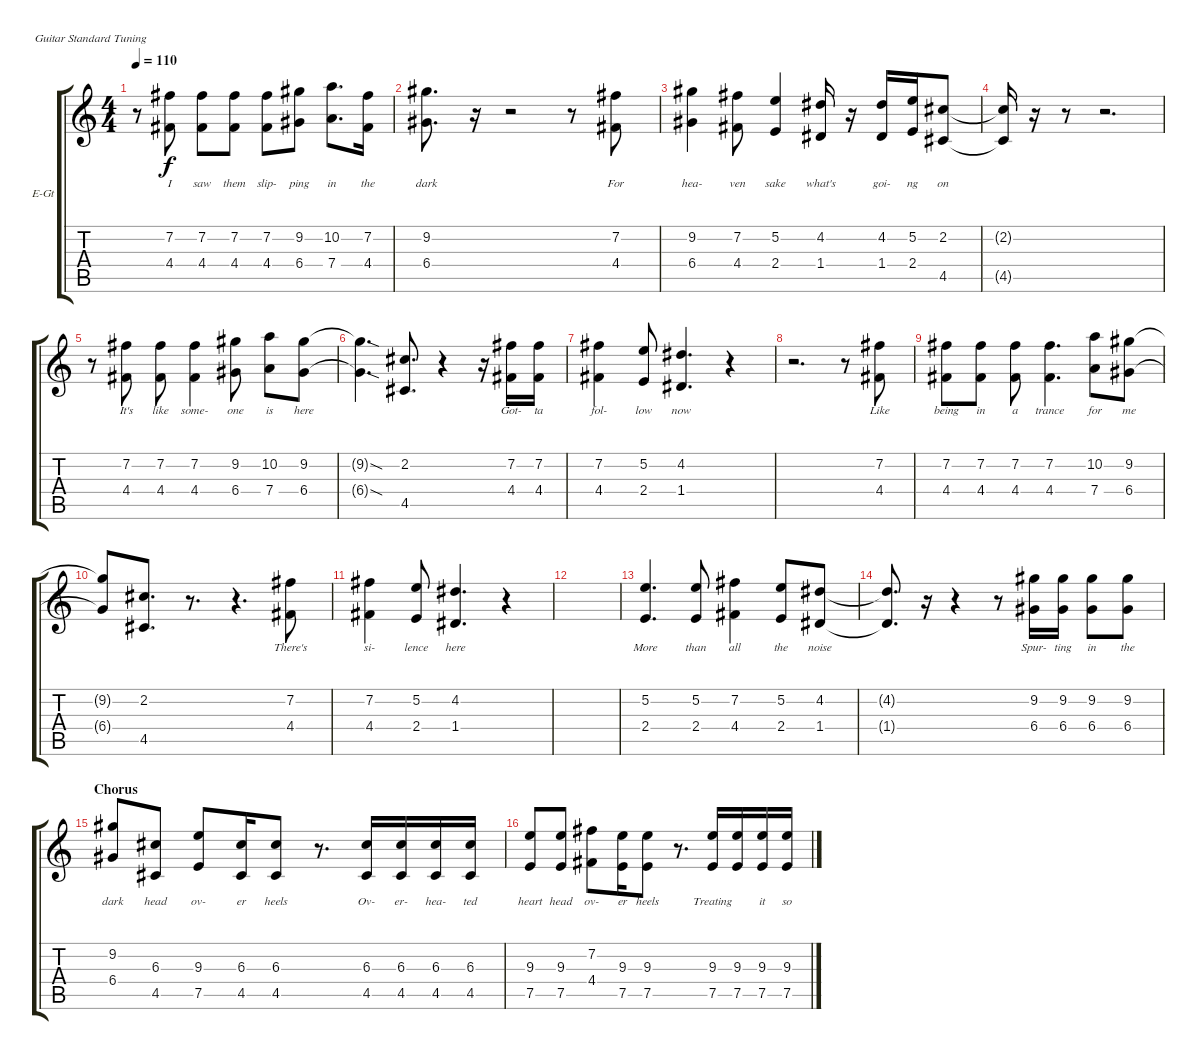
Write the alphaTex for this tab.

\defaultSystemsLayout 4
\bracketExtendMode groupsimilarinstruments
\firstSystemTrackNameOrientation horizontal
\otherSystemsTrackNameOrientation horizontal
\track ("Vocals" "E-Gt") {instrument distortionguitar}
\staff {score tabs}
\tuning (E4 B3 G3 D3 A2 E2)
\ts (4 4)
\tempo 110
\clef g2
\scale
0.333333
\ks c
r.8{dy f} (7.2 4.4).8{lyrics (0 "I") lyrics (1 "") lyrics (2 "") lyrics (3 "") lyrics (4 "")} (7.2 4.4).8{lyrics (0 "saw") lyrics (1 "") lyrics (2 "") lyrics (3 "") lyrics (4 "")} (7.2 4.4).8{lyrics (0 "them") lyrics (1 "") lyrics (2 "") lyrics (3 "") lyrics (4 "")} (7.2 4.4).8{lyrics (0 "slip-") lyrics (1 "") lyrics (2 "") lyrics (3 "") lyrics (4 "")} (9.2 6.4).8{lyrics (0 "ping") lyrics (1 "") lyrics (2 "") lyrics (3 "") lyrics (4 "")} (10.2 7.4).8{d lyrics (0 "in") lyrics (1 "") lyrics (2 "") lyrics (3 "") lyrics (4 "")} (7.2 4.4).16{lyrics (0 "the") lyrics (1 "") lyrics (2 "") lyrics (3 "") lyrics (4 "")} |
\scale
0.333333 (9.2 6.4).8{d lyrics (0 "dark") lyrics (1 "") lyrics (2 "") lyrics (3 "") lyrics (4 "")} r.16 r.2 r.8 (7.2 4.4).8{lyrics (0 "For") lyrics (1 "") lyrics (2 "") lyrics (3 "") lyrics (4 "")} |
\scale
0.333333 (9.2 6.4).4{lyrics (0 "hea-") lyrics (1 "") lyrics (2 "") lyrics (3 "") lyrics (4 "")} (7.2 4.4).8{lyrics (0 "ven") lyrics (1 "") lyrics (2 "") lyrics (3 "") lyrics (4 "")} (5.2 2.4).4{lyrics (0 "sake") lyrics (1 "") lyrics (2 "") lyrics (3 "") lyrics (4 "")} (4.2 1.4).16{lyrics (0 "what's") lyrics (1 "") lyrics (2 "") lyrics (3 "") lyrics (4 "")} r.16 (4.2 1.4).16{lyrics (0 "goi-") lyrics (1 "") lyrics (2 "") lyrics (3 "") lyrics (4 "")} (5.2 2.4).16{lyrics (0 "ng") lyrics (1 "") lyrics (2 "") lyrics (3 "") lyrics (4 "")} (2.2 4.5).8{lyrics (0 "on") lyrics (1 "") lyrics (2 "") lyrics (3 "") lyrics (4 "")} |
\scale
0.333333 (2.2{t} 4.5{t}).16{lyrics (0 "") lyrics (1 "") lyrics (2 "") lyrics (3 "") lyrics (4 "")} r.16 r.8 r.2{d} |
\scale
0.333333 r.8 (7.2 4.4).8{lyrics (0 "It's") lyrics (1 "") lyrics (2 "") lyrics (3 "") lyrics (4 "")} (7.2 4.4).8{lyrics (0 "like") lyrics (1 "") lyrics (2 "") lyrics (3 "") lyrics (4 "")} (7.2 4.4).4{lyrics (0 "some-") lyrics (1 "") lyrics (2 "") lyrics (3 "") lyrics (4 "")} (9.2 6.4).8{lyrics (0 "one") lyrics (1 "") lyrics (2 "") lyrics (3 "") lyrics (4 "")} (10.2 7.4).8{lyrics (0 "is") lyrics (1 "") lyrics (2 "") lyrics (3 "") lyrics (4 "")} (9.2 6.4).8{lyrics (0 "here") lyrics (1 "") lyrics (2 "") lyrics (3 "") lyrics (4 "")} |
\scale
0.333333 (9.2{sod t} 6.4{sod t}).4{d lyrics (0 "") lyrics (1 "") lyrics (2 "") lyrics (3 "") lyrics (4 "")} (2.2 4.5).8{d lyrics (0 "") lyrics (1 "") lyrics (2 "") lyrics (3 "") lyrics (4 "")} r.4 r.16 (7.2 4.4).16{lyrics (0 "Got-") lyrics (1 "") lyrics (2 "") lyrics (3 "") lyrics (4 "")} (7.2 4.4).16{lyrics (0 "ta") lyrics (1 "") lyrics (2 "") lyrics (3 "") lyrics (4 "")} |
\scale
0.333333 (7.2 4.4).4{lyrics (0 "fol-") lyrics (1 "") lyrics (2 "") lyrics (3 "") lyrics (4 "")} (5.2 2.4).8{lyrics (0 "low") lyrics (1 "") lyrics (2 "") lyrics (3 "") lyrics (4 "")} (4.2 1.4).4{d lyrics (0 "now") lyrics (1 "") lyrics (2 "") lyrics (3 "") lyrics (4 "")} r.4 |
\scale
0.333333 r.2{d} r.8 (7.2 4.4).8{lyrics (0 "Like") lyrics (1 "") lyrics (2 "") lyrics (3 "") lyrics (4 "")} |
\scale
0.333333 (7.2 4.4).8{lyrics (0 "being") lyrics (1 "") lyrics (2 "") lyrics (3 "") lyrics (4 "")} (7.2 4.4).8{lyrics (0 "in") lyrics (1 "") lyrics (2 "") lyrics (3 "") lyrics (4 "")} (7.2 4.4).8{lyrics (0 "a") lyrics (1 "") lyrics (2 "") lyrics (3 "") lyrics (4 "")} (7.2 4.4).4{d lyrics (0 "trance") lyrics (1 "") lyrics (2 "") lyrics (3 "") lyrics (4 "")} (10.2 7.4).8{lyrics (0 "for") lyrics (1 "") lyrics (2 "") lyrics (3 "") lyrics (4 "")} (9.2 6.4).8{lyrics (0 "me") lyrics (1 "") lyrics (2 "") lyrics (3 "") lyrics (4 "")} |
\scale
0.333333 (9.2{t} 6.4{t}).8{lyrics (0 "") lyrics (1 "") lyrics (2 "") lyrics (3 "") lyrics (4 "")} (2.2 4.5).8{d lyrics (0 "") lyrics (1 "") lyrics (2 "") lyrics (3 "") lyrics (4 "")} r.8{d} r.4{d} (7.2 4.4).8{lyrics (0 "There's") lyrics (1 "") lyrics (2 "") lyrics (3 "") lyrics (4 "")} |
\scale
0.333333 (7.2 4.4).4{lyrics (0 "si-") lyrics (1 "") lyrics (2 "") lyrics (3 "") lyrics (4 "")} (5.2 2.4).8{lyrics (0 "lence") lyrics (1 "") lyrics (2 "") lyrics (3 "") lyrics (4 "")} (4.2 1.4).4{d lyrics (0 "here") lyrics (1 "") lyrics (2 "") lyrics (3 "") lyrics (4 "")} r.4 |
\scale
0.333333 |
\scale
0.333333 (5.2 2.4).4{d lyrics (0 "More") lyrics (1 "") lyrics (2 "") lyrics (3 "") lyrics (4 "")} (5.2 2.4).8{lyrics (0 "than") lyrics (1 "") lyrics (2 "") lyrics (3 "") lyrics (4 "")} (7.2 4.4).4{lyrics (0 "all") lyrics (1 "") lyrics (2 "") lyrics (3 "") lyrics (4 "")} (5.2 2.4).8{lyrics (0 "the") lyrics (1 "") lyrics (2 "") lyrics (3 "") lyrics (4 "")} (4.2 1.4).8{lyrics (0 "noise") lyrics (1 "") lyrics (2 "") lyrics (3 "") lyrics (4 "")} |
\scale
0.333333 (4.2{t} 1.4{t}).8{d lyrics (0 "") lyrics (1 "") lyrics (2 "") lyrics (3 "") lyrics (4 "")} r.16 r.4 r.8 (9.2 6.4).16{lyrics (0 "Spur-") lyrics (1 "") lyrics (2 "") lyrics (3 "") lyrics (4 "")} (9.2 6.4).16{lyrics (0 "ting") lyrics (1 "") lyrics (2 "") lyrics (3 "") lyrics (4 "")} (9.2 6.4).8{lyrics (0 "in") lyrics (1 "") lyrics (2 "") lyrics (3 "") lyrics (4 "")} (9.2 6.4).8{lyrics (0 "the") lyrics (1 "") lyrics (2 "") lyrics (3 "") lyrics (4 "")} |
\section ("" "Chorus")
\scale
0.333333 (9.2 6.4).8{lyrics (0 "dark") lyrics (1 "") lyrics (2 "") lyrics (3 "") lyrics (4 "")} (6.3 4.5).8{lyrics (0 "head") lyrics (1 "") lyrics (2 "") lyrics (3 "") lyrics (4 "")} (9.3 7.5).8{lyrics (0 "ov-") lyrics (1 "") lyrics (2 "") lyrics (3 "") lyrics (4 "")} (6.3 4.5).16{lyrics (0 "er") lyrics (1 "") lyrics (2 "") lyrics (3 "") lyrics (4 "")} (6.3 4.5).8{lyrics (0 "heels") lyrics (1 "") lyrics (2 "") lyrics (3 "") lyrics (4 "")} r.8{d} (6.3 4.5).16{lyrics (0 "Ov-") lyrics (1 "") lyrics (2 "") lyrics (3 "") lyrics (4 "")} (6.3 4.5).16{lyrics (0 "er-") lyrics (1 "") lyrics (2 "") lyrics (3 "") lyrics (4 "")} (6.3 4.5).16{lyrics (0 "hea-") lyrics (1 "") lyrics (2 "") lyrics (3 "") lyrics (4 "")} (6.3 4.5).16{lyrics (0 "ted") lyrics (1 "") lyrics (2 "") lyrics (3 "") lyrics (4 "")} |
\scale
0.333333 (9.3 7.5).8{lyrics (0 "heart") lyrics (1 "") lyrics (2 "") lyrics (3 "") lyrics (4 "")} (9.3 7.5).8{lyrics (0 "head") lyrics (1 "") lyrics (2 "") lyrics (3 "") lyrics (4 "")} (7.2 4.4).8{lyrics (0 "ov-") lyrics (1 "") lyrics (2 "") lyrics (3 "") lyrics (4 "")} (9.3 7.5).16{lyrics (0 "er") lyrics (1 "") lyrics (2 "") lyrics (3 "") lyrics (4 "")} (9.3 7.5).8{lyrics (0 "heels") lyrics (1 "") lyrics (2 "") lyrics (3 "") lyrics (4 "")} r.8{d} (9.3 7.5).16{lyrics (0 "Treating") lyrics (1 "") lyrics (2 "") lyrics (3 "") lyrics (4 "")} (9.3 7.5).16{lyrics (0 "") lyrics (1 "") lyrics (2 "") lyrics (3 "") lyrics (4 "")} (9.3 7.5).16{lyrics (0 "it") lyrics (1 "") lyrics (2 "") lyrics (3 "") lyrics (4 "")} (9.3 7.5).16{lyrics (0 "so") lyrics (1 "") lyrics (2 "") lyrics (3 "") lyrics (4 "")}
